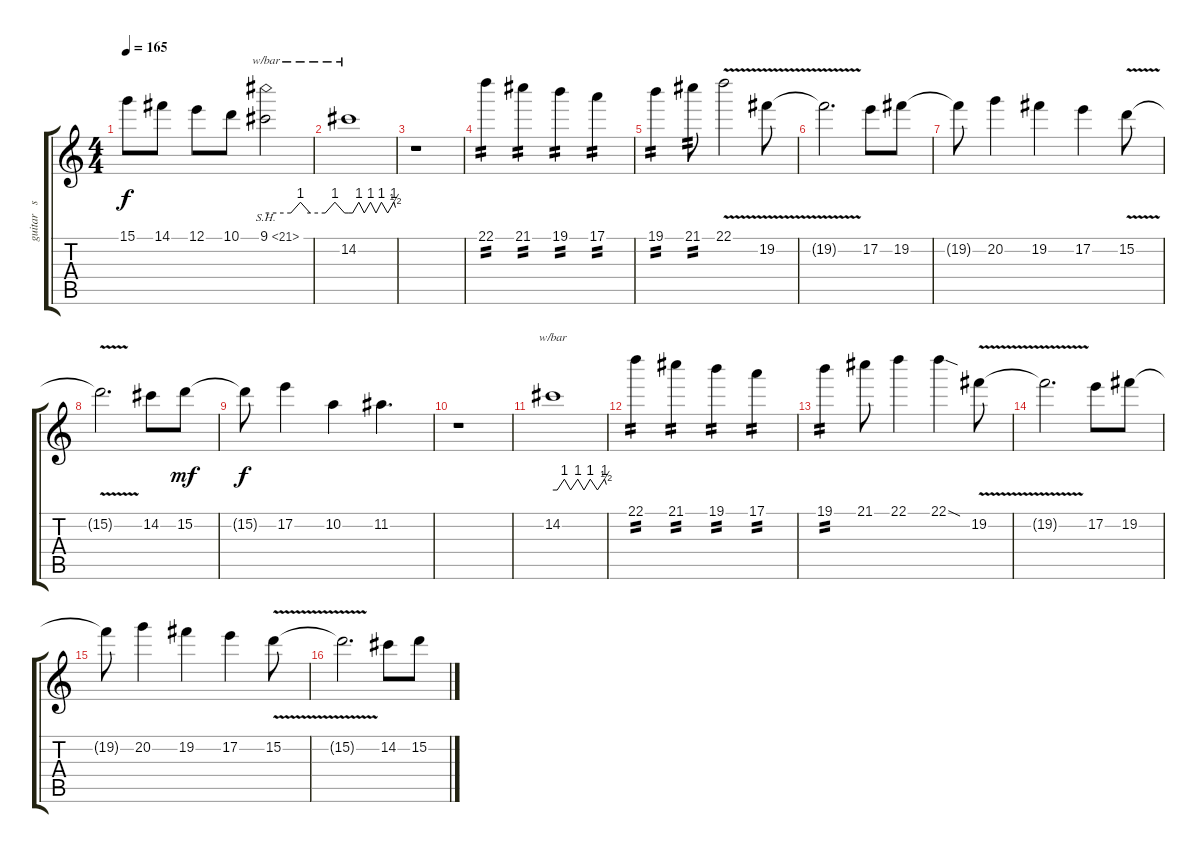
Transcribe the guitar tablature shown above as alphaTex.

\track ("guitar   solo   one" "guitar   s") {instrument overdrivenguitar}
\staff {score tabs}
\tuning (E4 B3 G3 D3 A2 E2) {hide}
\ts (4 4)
\tempo 165
\clef g2
\ks c
15.1{t}.8{dy f} 14.1.8 12.1.8 10.1.8 9.1{sh 12}.2{tbe (custom default 0 0 18 0 25 4 32 0 43 0 50 4 57 0 60 0)} |
14.2.1{tbe (custom default 0 0 5 0 13 4 20 0 28 4 35 0 42 4 50 0 58 4 60 2)} |
r.1 |
22.1.4{tp 2} 21.1.4{tp 2} 19.1.4{tp 2} 17.1.4{tp 2} |
19.1.4{tp 2} 21.1.8{tp 2} 22.1{v}.2 19.2{v}.8 |
19.2{t}.2{d} 17.2.8 19.2.8 |
19.2{t}.8 20.2.4 19.2.4 17.2.4 15.2{v}.8 |
15.2{t}.2{d} 14.2.8 15.2.8{dy mf} |
15.2{t}.8{dy f} 17.2.4 10.2.4 11.2.4{d} |
r.1 |
14.2.1{tbe (custom default 0 0 5 0 13 4 20 0 28 4 35 0 42 4 50 0 58 4 60 2)} |
22.1.4{tp 2} 21.1.4{tp 2} 19.1.4{tp 2} 17.1.4{tp 2} |
19.1.4{tp 2} 21.1.8 22.1.4 22.1{sod}.4 19.2{v}.8 |
19.2{t}.2{d} 17.2.8 19.2.8 |
19.2{t}.8 20.2.4 19.2.4 17.2.4 15.2{v}.8 |
15.2{t}.2{d} 14.2.8 15.2.8
